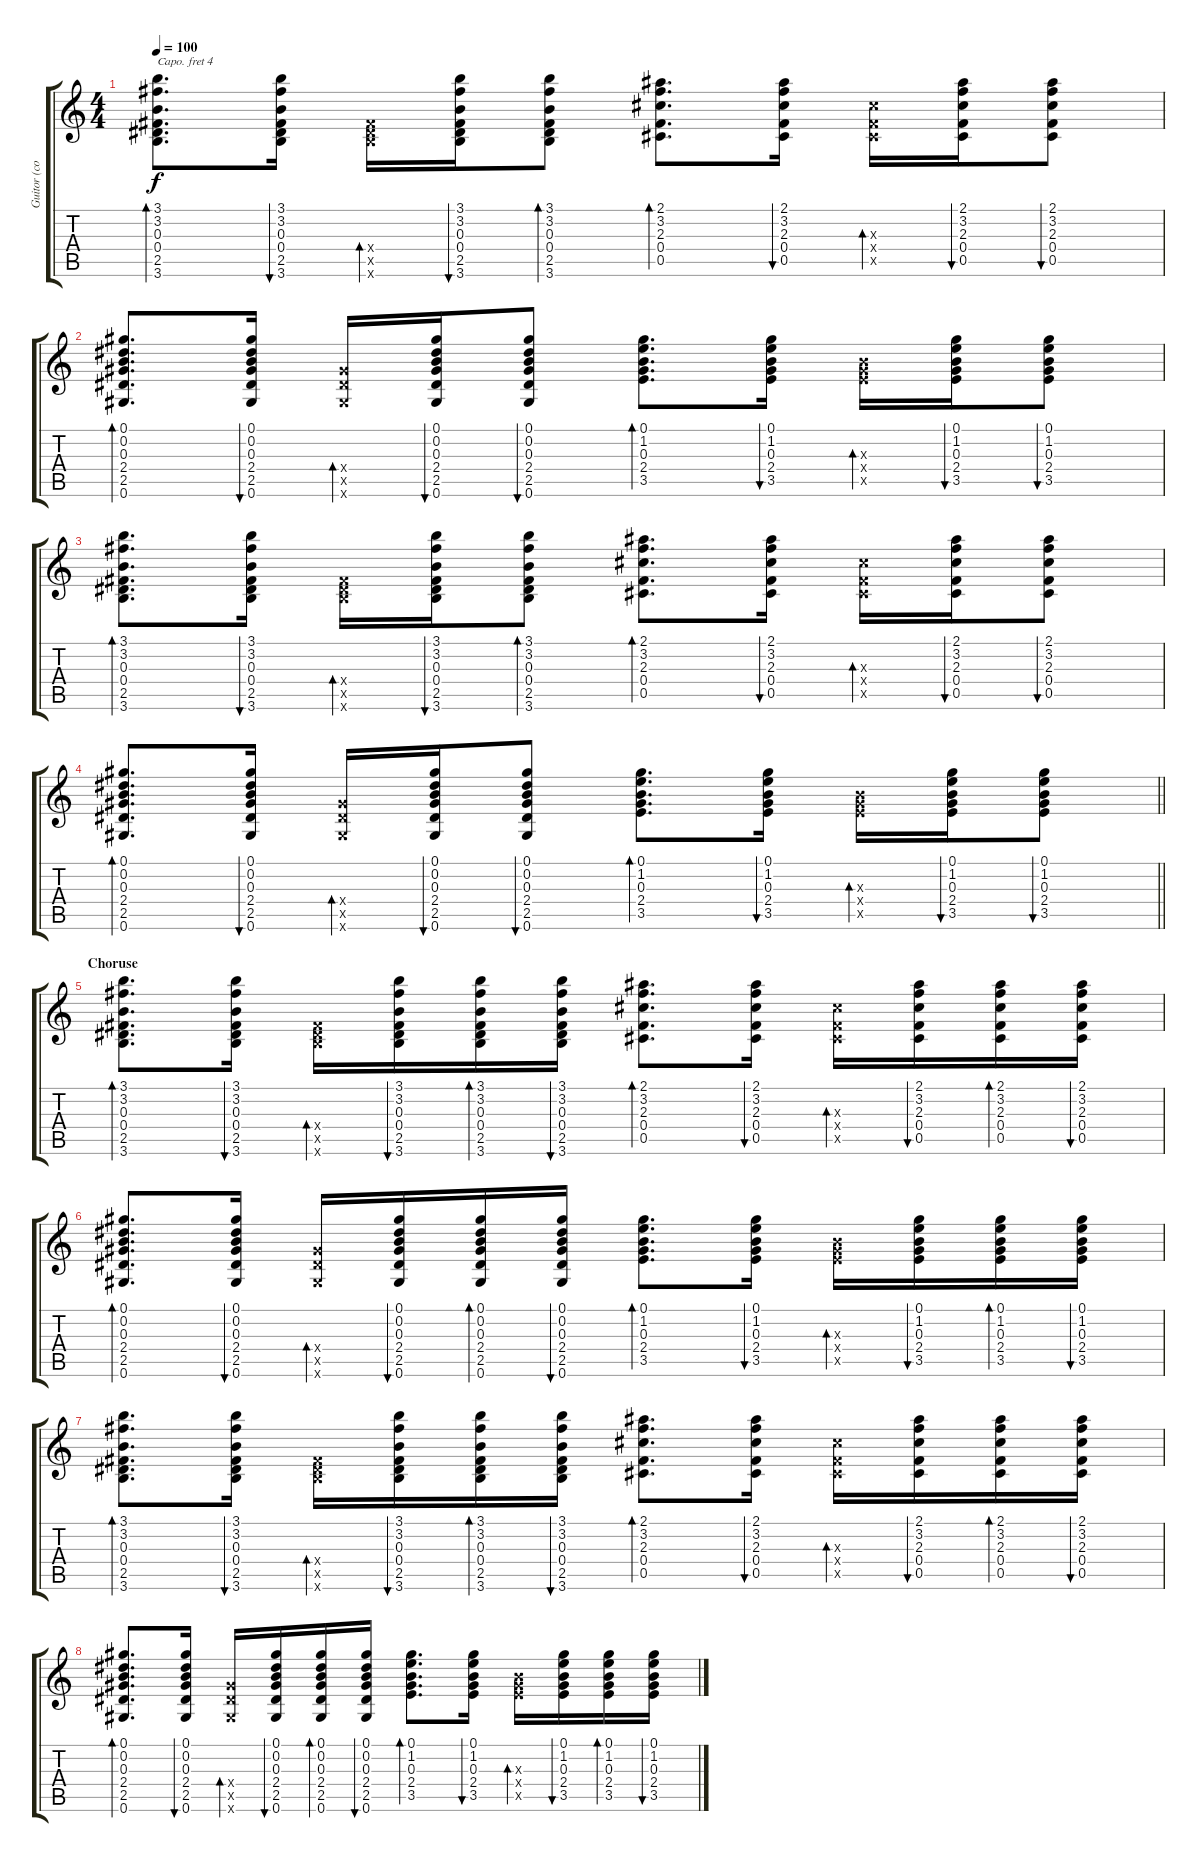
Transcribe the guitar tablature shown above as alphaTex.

\track ("Guitor (copy)" "Guitor (co") {instrument acousticguitarsteel}
\staff {score tabs}
\capo 4
\tuning (E4 B3 G3 D3 A2 E2) {hide}
\ts (4 4)
\tempo 100
\clef g2
\ks c
(3.1 3.2 0.3 0.4 2.5 3.6).8{d bd 30 dy f} (3.1 3.2 0.3 0.4 2.5 3.6).16{bu 30} (0.4{x} 2.5{x} 3.6{x}).16{bd 30} (3.1 3.2 0.3 0.4 2.5 3.6).16{bu 30} (3.1 3.2 0.3 0.4 2.5 3.6).8{bd 30} (2.1 3.2 2.3 0.4 0.5).8{d bd 30} (2.1 3.2 2.3 0.4 0.5).16{bu 30} (2.3{x} 0.4{x} 0.5{x}).16{bd 30} (2.1 3.2 2.3 0.4 0.5).16{bu 30} (2.1 3.2 2.3 0.4 0.5).8{bu 30} |
(0.1 0.2 0.3 2.4 2.5 0.6).8{d bd 30} (0.1 0.2 0.3 2.4 2.5 0.6).16{bu 30} (2.4{x} 2.5{x} 0.6{x}).16{bd 30} (0.1 0.2 0.3 2.4 2.5 0.6).16{bu 30} (0.1 0.2 0.3 2.4 2.5 0.6).8{bu 30} (0.1 1.2 0.3 2.4 3.5).8{d bd 30} (0.1 1.2 0.3 2.4 3.5).16{bu 30} (0.3{x} 2.4{x} 3.5{x}).16{bd 30} (0.1 1.2 0.3 2.4 3.5).16{bu 30} (0.1 1.2 0.3 2.4 3.5).8{bu 30} |
(3.1 3.2 0.3 0.4 2.5 3.6).8{d bd 30} (3.1 3.2 0.3 0.4 2.5 3.6).16{bu 30} (0.4{x} 2.5{x} 3.6{x}).16{bd 30} (3.1 3.2 0.3 0.4 2.5 3.6).16{bu 30} (3.1 3.2 0.3 0.4 2.5 3.6).8{bd 30} (2.1 3.2 2.3 0.4 0.5).8{d bd 30} (2.1 3.2 2.3 0.4 0.5).16{bu 30} (2.3{x} 0.4{x} 0.5{x}).16{bd 30} (2.1 3.2 2.3 0.4 0.5).16{bu 30} (2.1 3.2 2.3 0.4 0.5).8{bu 30} |
\barLineRight lightlight
(0.1 0.2 0.3 2.4 2.5 0.6).8{d bd 30} (0.1 0.2 0.3 2.4 2.5 0.6).16{bu 30} (2.4{x} 2.5{x} 0.6{x}).16{bd 30} (0.1 0.2 0.3 2.4 2.5 0.6).16{bu 30} (0.1 0.2 0.3 2.4 2.5 0.6).8{bu 30} (0.1 1.2 0.3 2.4 3.5).8{d bd 30} (0.1 1.2 0.3 2.4 3.5).16{bu 30} (0.3{x} 2.4{x} 3.5{x}).16{bd 30} (0.1 1.2 0.3 2.4 3.5).16{bu 30} (0.1 1.2 0.3 2.4 3.5).8{bu 30} |
\section ("" "Choruse")
(3.1 3.2 0.3 0.4 2.5 3.6).8{d bd 30} (3.1 3.2 0.3 0.4 2.5 3.6).16{bu 30} (0.4{x} 2.5{x} 3.6{x}).16{bd 30} (3.1 3.2 0.3 0.4 2.5 3.6).16{bu 30} (3.1 3.2 0.3 0.4 2.5 3.6).16{bd 30} (3.1 3.2 0.3 0.4 2.5 3.6).16{bu 30} (2.1 3.2 2.3 0.4 0.5).8{d bd 30} (2.1 3.2 2.3 0.4 0.5).16{bu 30} (2.3{x} 0.4{x} 0.5{x}).16{bd 30} (2.1 3.2 2.3 0.4 0.5).16{bu 30} (2.1 3.2 2.3 0.4 0.5).16{bd 30} (2.1 3.2 2.3 0.4 0.5).16{bu 30} |
(0.1 0.2 0.3 2.4 2.5 0.6).8{d bd 30} (0.1 0.2 0.3 2.4 2.5 0.6).16{bu 30} (2.4{x} 2.5{x} 0.6{x}).16{bd 30} (0.1 0.2 0.3 2.4 2.5 0.6).16{bu 30} (0.1 0.2 0.3 2.4 2.5 0.6).16{bd 30} (0.1 0.2 0.3 2.4 2.5 0.6).16{bu 30} (0.1 1.2 0.3 2.4 3.5).8{d bd 30} (0.1 1.2 0.3 2.4 3.5).16{bu 30} (0.3{x} 2.4{x} 3.5{x}).16{bd 30} (0.1 1.2 0.3 2.4 3.5).16{bu 30} (0.1 1.2 0.3 2.4 3.5).16{bd 30} (0.1 1.2 0.3 2.4 3.5).16{bu 30} |
(3.1 3.2 0.3 0.4 2.5 3.6).8{d bd 30} (3.1 3.2 0.3 0.4 2.5 3.6).16{bu 30} (0.4{x} 2.5{x} 3.6{x}).16{bd 30} (3.1 3.2 0.3 0.4 2.5 3.6).16{bu 30} (3.1 3.2 0.3 0.4 2.5 3.6).16{bd 30} (3.1 3.2 0.3 0.4 2.5 3.6).16{bu 30} (2.1 3.2 2.3 0.4 0.5).8{d bd 30} (2.1 3.2 2.3 0.4 0.5).16{bu 30} (2.3{x} 0.4{x} 0.5{x}).16{bd 30} (2.1 3.2 2.3 0.4 0.5).16{bu 30} (2.1 3.2 2.3 0.4 0.5).16{bd 30} (2.1 3.2 2.3 0.4 0.5).16{bu 30} |
(0.1 0.2 0.3 2.4 2.5 0.6).8{d bd 30} (0.1 0.2 0.3 2.4 2.5 0.6).16{bu 30} (2.4{x} 2.5{x} 0.6{x}).16{bd 30} (0.1 0.2 0.3 2.4 2.5 0.6).16{bu 30} (0.1 0.2 0.3 2.4 2.5 0.6).16{bd 30} (0.1 0.2 0.3 2.4 2.5 0.6).16{bu 30} (0.1 1.2 0.3 2.4 3.5).8{d bd 30} (0.1 1.2 0.3 2.4 3.5).16{bu 30} (0.3{x} 2.4{x} 3.5{x}).16{bd 30} (0.1 1.2 0.3 2.4 3.5).16{bu 30} (0.1 1.2 0.3 2.4 3.5).16{bd 30} (0.1 1.2 0.3 2.4 3.5).16{bu 30}
